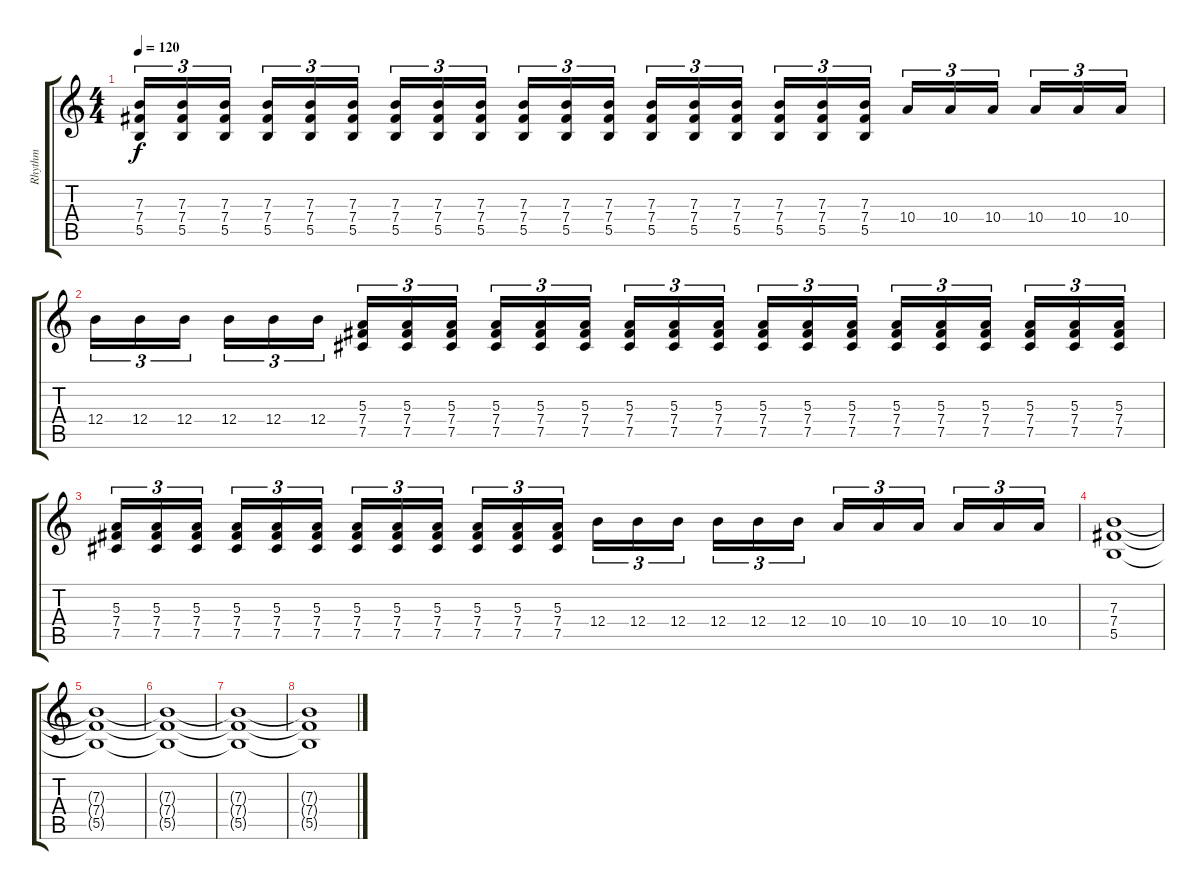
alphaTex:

\track ("Rhythm" "Rhythm") {instrument distortionguitar}
\staff {score tabs}
\tuning (Db4 Ab3 E3 B2 Gb2 Db2) {hide}
\ts (4 4)
\tempo 120
\clef g2
\ks c
(7.3 7.4 5.5).16{tu (3 2) dy f} (7.3 7.4 5.5).16{tu (3 2)} (7.3 7.4 5.5).16{tu (3 2) beam splitsecondary} (7.3 7.4 5.5).16{tu (3 2)} (7.3 7.4 5.5).16{tu (3 2)} (7.3 7.4 5.5).16{tu (3 2)} (7.3 7.4 5.5).16{tu (3 2)} (7.3 7.4 5.5).16{tu (3 2)} (7.3 7.4 5.5).16{tu (3 2) beam splitsecondary} (7.3 7.4 5.5).16{tu (3 2)} (7.3 7.4 5.5).16{tu (3 2)} (7.3 7.4 5.5).16{tu (3 2)} (7.3 7.4 5.5).16{tu (3 2)} (7.3 7.4 5.5).16{tu (3 2)} (7.3 7.4 5.5).16{tu (3 2) beam splitsecondary} (7.3 7.4 5.5).16{tu (3 2)} (7.3 7.4 5.5).16{tu (3 2)} (7.3 7.4 5.5).16{tu (3 2)} 10.4.16{tu (3 2)} 10.4.16{tu (3 2)} 10.4.16{tu (3 2) beam splitsecondary} 10.4.16{tu (3 2)} 10.4.16{tu (3 2)} 10.4.16{tu (3 2)} |
12.4.16{tu (3 2)} 12.4.16{tu (3 2)} 12.4.16{tu (3 2) beam splitsecondary} 12.4.16{tu (3 2)} 12.4.16{tu (3 2)} 12.4.16{tu (3 2)} (5.3 7.4 7.5).16{tu (3 2)} (5.3 7.4 7.5).16{tu (3 2)} (5.3 7.4 7.5).16{tu (3 2) beam splitsecondary} (5.3 7.4 7.5).16{tu (3 2)} (5.3 7.4 7.5).16{tu (3 2)} (5.3 7.4 7.5).16{tu (3 2)} (5.3 7.4 7.5).16{tu (3 2)} (5.3 7.4 7.5).16{tu (3 2)} (5.3 7.4 7.5).16{tu (3 2) beam splitsecondary} (5.3 7.4 7.5).16{tu (3 2)} (5.3 7.4 7.5).16{tu (3 2)} (5.3 7.4 7.5).16{tu (3 2)} (5.3 7.4 7.5).16{tu (3 2)} (5.3 7.4 7.5).16{tu (3 2)} (5.3 7.4 7.5).16{tu (3 2) beam splitsecondary} (5.3 7.4 7.5).16{tu (3 2)} (5.3 7.4 7.5).16{tu (3 2)} (5.3 7.4 7.5).16{tu (3 2)} |
(5.3 7.4 7.5).16{tu (3 2)} (5.3 7.4 7.5).16{tu (3 2)} (5.3 7.4 7.5).16{tu (3 2) beam splitsecondary} (5.3 7.4 7.5).16{tu (3 2)} (5.3 7.4 7.5).16{tu (3 2)} (5.3 7.4 7.5).16{tu (3 2)} (5.3 7.4 7.5).16{tu (3 2)} (5.3 7.4 7.5).16{tu (3 2)} (5.3 7.4 7.5).16{tu (3 2) beam splitsecondary} (5.3 7.4 7.5).16{tu (3 2)} (5.3 7.4 7.5).16{tu (3 2)} (5.3 7.4 7.5).16{tu (3 2)} 12.4.16{tu (3 2)} 12.4.16{tu (3 2)} 12.4.16{tu (3 2) beam splitsecondary} 12.4.16{tu (3 2)} 12.4.16{tu (3 2)} 12.4.16{tu (3 2)} 10.4.16{tu (3 2)} 10.4.16{tu (3 2)} 10.4.16{tu (3 2) beam splitsecondary} 10.4.16{tu (3 2)} 10.4.16{tu (3 2)} 10.4.16{tu (3 2)} |
(7.3 7.4 5.5).1 |
(7.3{t} 7.4{t} 5.5{t}).1 |
(7.3{t} 7.4{t} 5.5{t}).1 |
(7.3{t} 7.4{t} 5.5{t}).1 |
(7.3{t} 7.4{t} 5.5{t}).1
